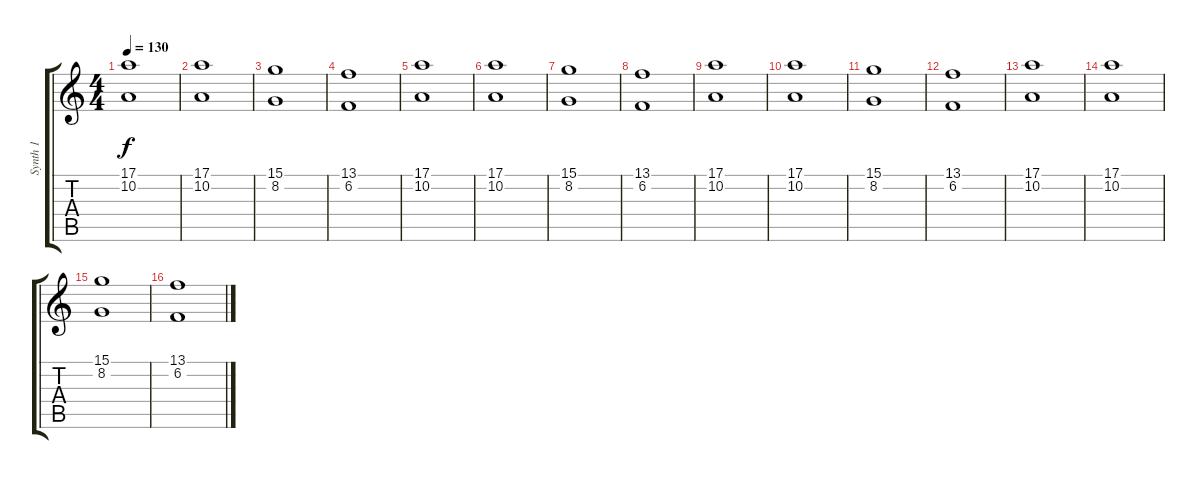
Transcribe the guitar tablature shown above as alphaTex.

\track ("Synth 1" "Synth 1") {instrument stringensemble1}
\staff {score tabs}
\tuning (E4 B3 G3 D3 A2 E2) {hide}
\ts (4 4)
\tempo 130
\clef g2
\ks c
(17.1 10.2).1{dy f} |
(17.1 10.2).1 |
(15.1 8.2).1 |
(13.1 6.2).1 |
(17.1 10.2).1 |
(17.1 10.2).1 |
(15.1 8.2).1 |
(13.1 6.2).1 |
\section ("" "")
(17.1 10.2).1{volume 8} |
(17.1 10.2).1 |
(15.1 8.2).1 |
(13.1 6.2).1 |
(17.1 10.2).1 |
(17.1 10.2).1 |
(15.1 8.2).1 |
(13.1 6.2).1
